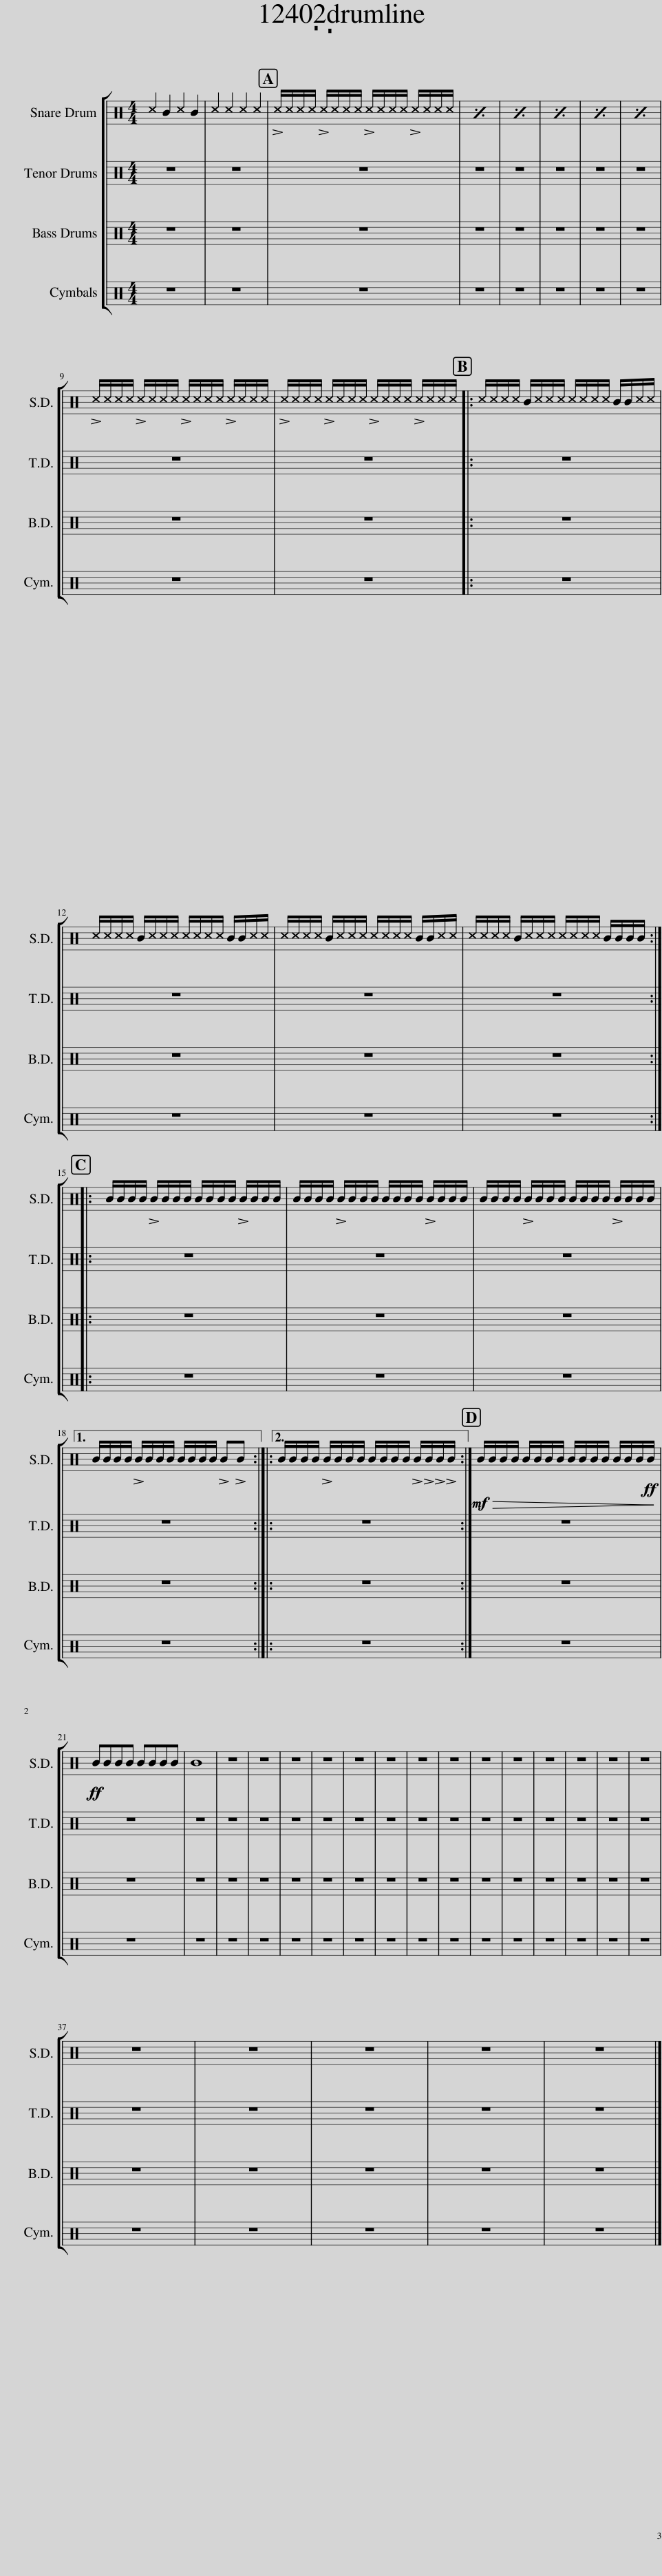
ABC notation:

X:1
%%score [ 1 ]
L:1/8
M:4/4
I:linebreak $
K:C
V:1 perc
K:none
V:1
 ^c2 B2 ^c2 B2 | ^c2 ^c2 ^c2 ^c2 | !>!^c/^c/^c/^c/ !>!^c/^c/^c/^c/ !>!^c/^c/^c/^c/ !>!^c/^c/^c/^c/ | x8 | x8 | %5
 x8 | x8 | x8 |$ !>!^c/^c/^c/^c/ !>!^c/^c/^c/^c/ !>!^c/^c/^c/^c/ !>!^c/^c/^c/^c/ | !>!^c/^c/^c/^c/ !>!^c/^c/^c/^c/ !>!^c/^c/^c/^c/ !>!^c/^c/^c/^c/ |: %10
 ^c/^c/^c/^c/ B/^c/^c/^c/ ^c/^c/^c/^c/ B/B/^c/^c/ |$ ^c/^c/^c/^c/ B/^c/^c/^c/ ^c/^c/^c/^c/ B/B/^c/^c/ | ^c/^c/^c/^c/ B/^c/^c/^c/ ^c/^c/^c/^c/ B/B/^c/^c/ | ^c/^c/^c/^c/ B/^c/^c/^c/ ^c/^c/^c/^c/ B/B/B/B/ ::$ B/B/B/B/ !>!B/B/B/B/ B/B/B/B/ !>!B/B/B/B/ | %15
 B/B/B/B/ !>!B/B/B/B/ B/B/B/B/ !>!B/B/B/B/ | B/B/B/B/ !>!B/B/B/B/ B/B/B/B/ !>!B/B/B/B/ |1$ B/B/B/B/ !>!B/B/B/B/ B/B/B/B/ !>!B!>!B ::2 B/B/B/B/ !>!B/B/B/B/ B/B/B/B/ !>!B/!>!B/!>!B/!>!B/ :|!mf! B/!>(!B/B/B/ B/B/B/B/ B/B/B/B/ B/B/B/!ff!B/!>)! |$ %20
!ff! BBBB BBBB | B8 | z8 | z8 | z8 | %25
 z8 | z8 | z8 | z8 | z8 | %30
 z8 | z8 | z8 | z8 | z8 | %35
 z8 |$ z8 | z8 | z8 | z8 | %40
 z8 |] %41
